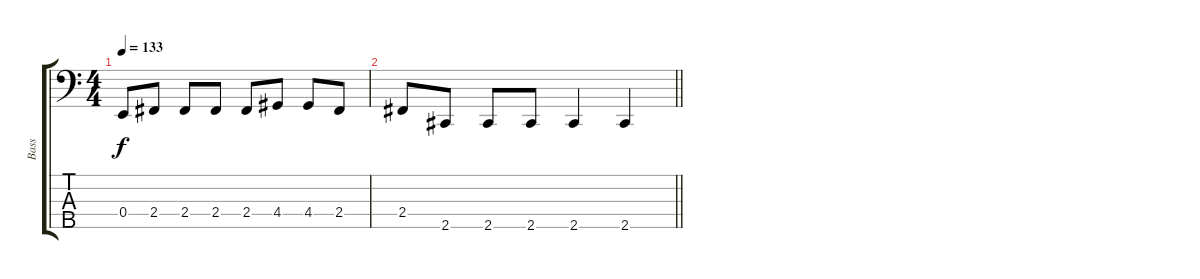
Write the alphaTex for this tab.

\track ("Bass" "Bass") {instrument electricbassfinger}
\staff {score tabs}
\tuning (G2 D2 A1 E1 B0) {hide}
\ts (4 4)
\tempo 133
\clef f4
\ks c
0.4.8{dy f} 2.4.8 2.4.8 2.4.8 2.4.8 4.4.8 4.4.8 2.4.8 |
\barLineRight lightlight
2.4.8 2.5.8 2.5.8 2.5.8 2.5.4 2.5.4
